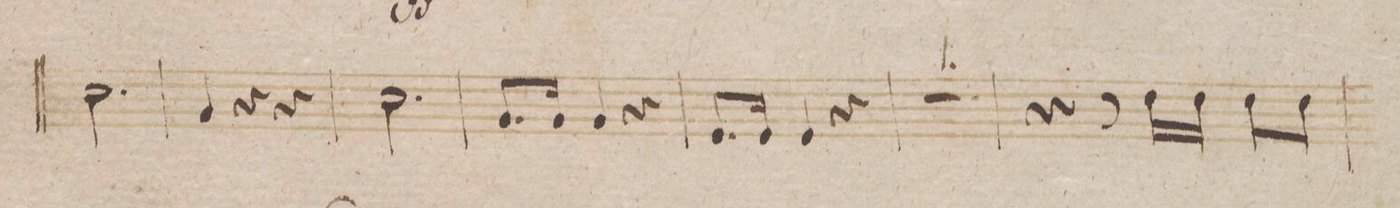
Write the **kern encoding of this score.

**kern	**dynam
*I"Clarino 2do in B.	*
*clefG2	*
*k[b-e-]	*
*met(c|)	*
*M3/4	*
2.b-\	.
=136	=136
4f/	.
4r	.
4r	.
=137	=137
2.b-\	.
=138	=138
8.f/L	.
16f/Jk	.
4f/	.
4r	.
=139	=139
8.d/L	.
16d/Jk	.
4d/	.
4r	.
=140	=140
2.r	.
=141	=141
4r	.
8r	.
16cc\LL	.
16cc\JJ	.
8cc\L	.
8cc\J	.
=142	=142
*-	*-
